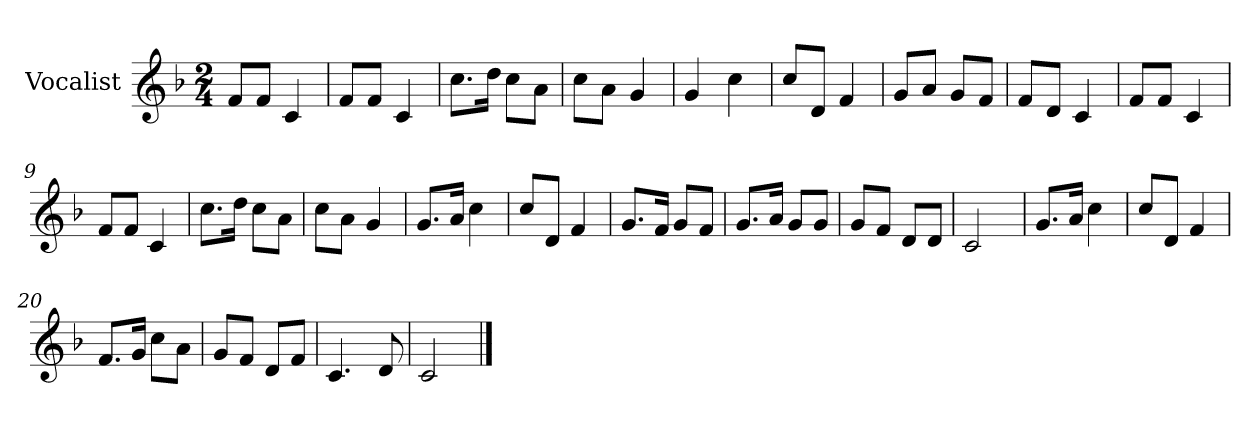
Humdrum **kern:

**kern
*part1
*staff1
*I"Vocalist
*k[b-]
*F:
*M2/4
=
8fL
8fJ
4c
=1
8fL
8fJ
4c
=2
8.ccL
16ddJk
8ccL
8aJ
=3
8ccL
8aJ
4g
=4
4g
4cc
=5
8ccL
8dJ
4f
=6
8gL
8aJ
8gL
8fJ
=7
8fL
8dJ
4c
=8
8fL
8fJ
4c
=9
8fL
8fJ
4c
=10
8.ccL
16ddJk
8ccL
8aJ
=11
8ccL
8aJ
4g
=12
8.gL
16aJk
4cc
=13
8ccL
8dJ
4f
=14
8.gL
16fJk
8gL
8fJ
=15
8.gL
16aJk
8gL
8gJ
=16
8gL
8fJ
8dL
8dJ
=17
2c
=18
8.gL
16aJk
4cc
=19
8ccL
8dJ
4f
=20
8.fL
16gJk
8ccL
8aJ
=21
8gL
8fJ
8dL
8fJ
=22
4.c
8d
=23
2c
==
*-
